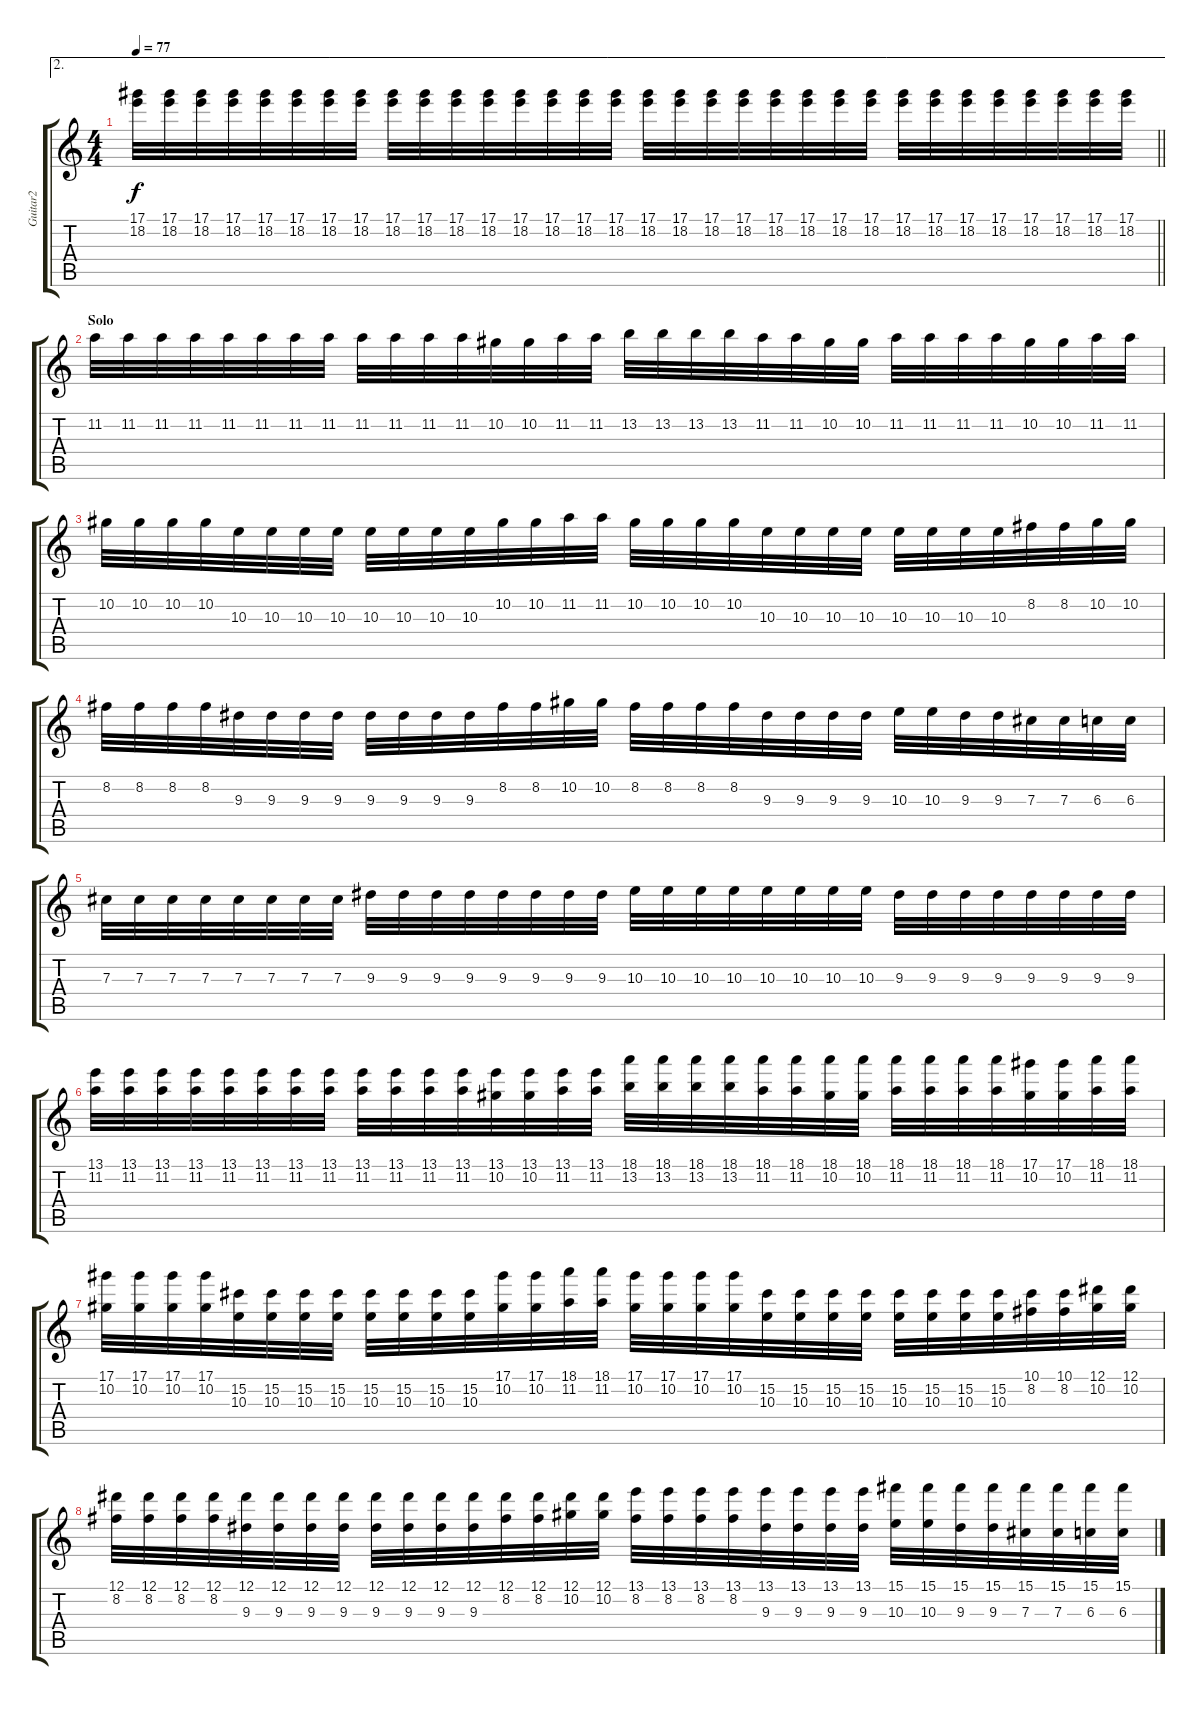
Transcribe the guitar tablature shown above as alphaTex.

\track ("Guitar2" "Guitar2") {instrument acousticguitarsteel}
\staff {score tabs}
\tuning (Eb4 Bb3 Gb3 Db3 Ab2 Db2) {hide}
\ae 2
\ts (4 4)
\tempo 77
\clef g2
\barLineRight lightlight
\ks c
(17.1 18.2).32{dy f} (17.1 18.2).32 (17.1 18.2).32 (17.1 18.2).32 (17.1 18.2).32 (17.1 18.2).32 (17.1 18.2).32 (17.1 18.2).32 (17.1 18.2).32 (17.1 18.2).32 (17.1 18.2).32 (17.1 18.2).32 (17.1 18.2).32 (17.1 18.2).32 (17.1 18.2).32 (17.1 18.2).32 (17.1 18.2).32 (17.1 18.2).32 (17.1 18.2).32 (17.1 18.2).32 (17.1 18.2).32 (17.1 18.2).32 (17.1 18.2).32 (17.1 18.2).32 (17.1 18.2).32 (17.1 18.2).32 (17.1 18.2).32 (17.1 18.2).32 (17.1 18.2).32 (17.1 18.2).32 (17.1 18.2).32 (17.1 18.2).32 |
\section ("" "Solo")
11.2.32 11.2.32 11.2.32 11.2.32 11.2.32 11.2.32 11.2.32 11.2.32 11.2.32 11.2.32 11.2.32 11.2.32 10.2.32 10.2.32 11.2.32 11.2.32 13.2.32 13.2.32 13.2.32 13.2.32 11.2.32 11.2.32 10.2.32 10.2.32 11.2.32 11.2.32 11.2.32 11.2.32 10.2.32 10.2.32 11.2.32 11.2.32 |
10.2.32 10.2.32 10.2.32 10.2.32 10.3.32 10.3.32 10.3.32 10.3.32 10.3.32 10.3.32 10.3.32 10.3.32 10.2.32 10.2.32 11.2.32 11.2.32 10.2.32 10.2.32 10.2.32 10.2.32 10.3.32 10.3.32 10.3.32 10.3.32 10.3.32 10.3.32 10.3.32 10.3.32 8.2.32 8.2.32 10.2.32 10.2.32 |
8.2.32 8.2.32 8.2.32 8.2.32 9.3.32 9.3.32 9.3.32 9.3.32 9.3.32 9.3.32 9.3.32 9.3.32 8.2.32 8.2.32 10.2.32 10.2.32 8.2.32 8.2.32 8.2.32 8.2.32 9.3.32 9.3.32 9.3.32 9.3.32 10.3.32 10.3.32 9.3.32 9.3.32 7.3.32 7.3.32 6.3.32 6.3.32 |
7.3.32 7.3.32 7.3.32 7.3.32 7.3.32 7.3.32 7.3.32 7.3.32 9.3.32 9.3.32 9.3.32 9.3.32 9.3.32 9.3.32 9.3.32 9.3.32 10.3.32 10.3.32 10.3.32 10.3.32 10.3.32 10.3.32 10.3.32 10.3.32 9.3.32 9.3.32 9.3.32 9.3.32 9.3.32 9.3.32 9.3.32 9.3.32 |
(13.1 11.2).32 (13.1 11.2).32 (13.1 11.2).32 (13.1 11.2).32 (13.1 11.2).32 (13.1 11.2).32 (13.1 11.2).32 (13.1 11.2).32 (13.1 11.2).32 (13.1 11.2).32 (13.1 11.2).32 (13.1 11.2).32 (13.1 10.2).32 (13.1 10.2).32 (13.1 11.2).32 (13.1 11.2).32 (18.1 13.2).32 (18.1 13.2).32 (18.1 13.2).32 (18.1 13.2).32 (18.1 11.2).32 (18.1 11.2).32 (18.1 10.2).32 (18.1 10.2).32 (18.1 11.2).32 (18.1 11.2).32 (18.1 11.2).32 (18.1 11.2).32 (17.1 10.2).32 (17.1 10.2).32 (18.1 11.2).32 (18.1 11.2).32 |
(17.1 10.2).32 (17.1 10.2).32 (17.1 10.2).32 (17.1 10.2).32 (15.2 10.3).32 (15.2 10.3).32 (15.2 10.3).32 (15.2 10.3).32 (15.2 10.3).32 (15.2 10.3).32 (15.2 10.3).32 (15.2 10.3).32 (17.1 10.2).32 (17.1 10.2).32 (18.1 11.2).32 (18.1 11.2).32 (17.1 10.2).32 (17.1 10.2).32 (17.1 10.2).32 (17.1 10.2).32 (15.2 10.3).32 (15.2 10.3).32 (15.2 10.3).32 (15.2 10.3).32 (15.2 10.3).32 (15.2 10.3).32 (15.2 10.3).32 (15.2 10.3).32 (10.1 8.2).32 (10.1 8.2).32 (12.1 10.2).32 (12.1 10.2).32 |
(12.1 8.2).32 (12.1 8.2).32 (12.1 8.2).32 (12.1 8.2).32 (12.1 9.3).32 (12.1 9.3).32 (12.1 9.3).32 (12.1 9.3).32 (12.1 9.3).32 (12.1 9.3).32 (12.1 9.3).32 (12.1 9.3).32 (12.1 8.2).32 (12.1 8.2).32 (12.1 10.2).32 (12.1 10.2).32 (13.1 8.2).32 (13.1 8.2).32 (13.1 8.2).32 (13.1 8.2).32 (13.1 9.3).32 (13.1 9.3).32 (13.1 9.3).32 (13.1 9.3).32 (15.1 10.3).32 (15.1 10.3).32 (15.1 9.3).32 (15.1 9.3).32 (15.1 7.3).32 (15.1 7.3).32 (15.1 6.3).32 (15.1 6.3).32
